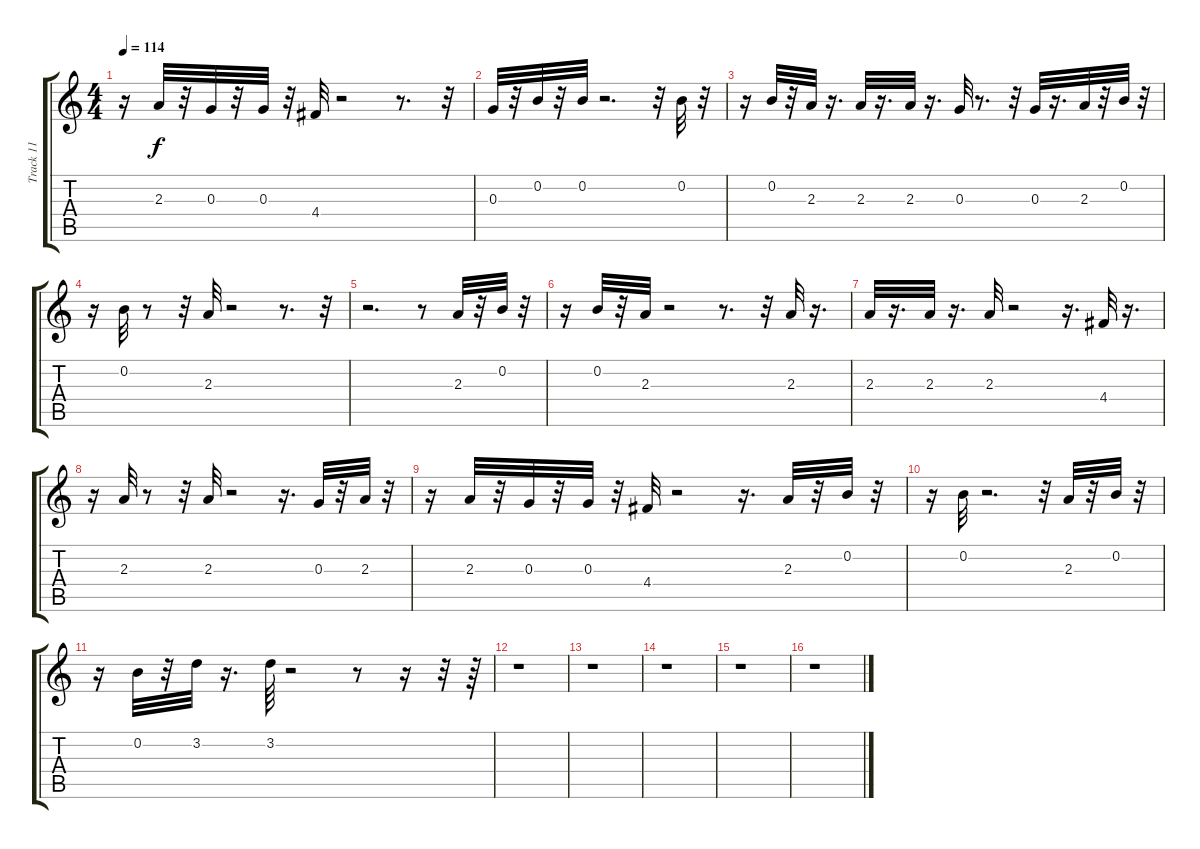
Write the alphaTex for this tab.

\track ("Track 11" "Track 11") {instrument overdrivenguitar}
\staff {score tabs}
\tuning (E4 B3 G3 D3 A2 E2) {hide}
\ts (4 4)
\tempo 114
\clef g2
\ks c
r.16{dy f} 2.3.32 r.32 0.3.32 r.32 0.3.32 r.32 4.4.32 r.2 r.8{d} r.32 |
0.3.32 r.32 0.2.32 r.32 0.2.32 r.2{d} r.32 0.2.32 r.32 |
r.16 0.2.32 r.32 2.3.32 r.16{d} 2.3.32 r.16{d} 2.3.32 r.16{d} 0.3.32 r.8{d} r.32 0.3.32 r.16{d} 2.3.32 r.32 0.2.32 r.32 |
r.16 0.2.32 r.8 r.32 2.3.32 r.2 r.8{d} r.32 |
r.2{d} r.8 2.3.32 r.32 0.2.32 r.32 |
r.16 0.2.32 r.32 2.3.32 r.2 r.8{d} r.32 2.3.32 r.16{d} |
2.3.32 r.16{d} 2.3.32 r.16{d} 2.3.32 r.2 r.16{d} 4.4.32 r.16{d} |
r.16 2.3.32 r.8 r.32 2.3.32 r.2 r.16{d} 0.3.32 r.32 2.3.32 r.32 |
r.16 2.3.32 r.32 0.3.32 r.32 0.3.32 r.32 4.4.32 r.2 r.16{d} 2.3.32 r.32 0.2.32 r.32 |
r.16 0.2.32 r.2{d} r.32 2.3.32 r.32 0.2.32 r.32 |
r.16 0.2.32 r.32 3.2.32 r.16{d} 3.2.64 r.2 r.8 r.16 r.32 r.64 |
r.1 |
r.1 |
r.1 |
r.1 |
r.1
